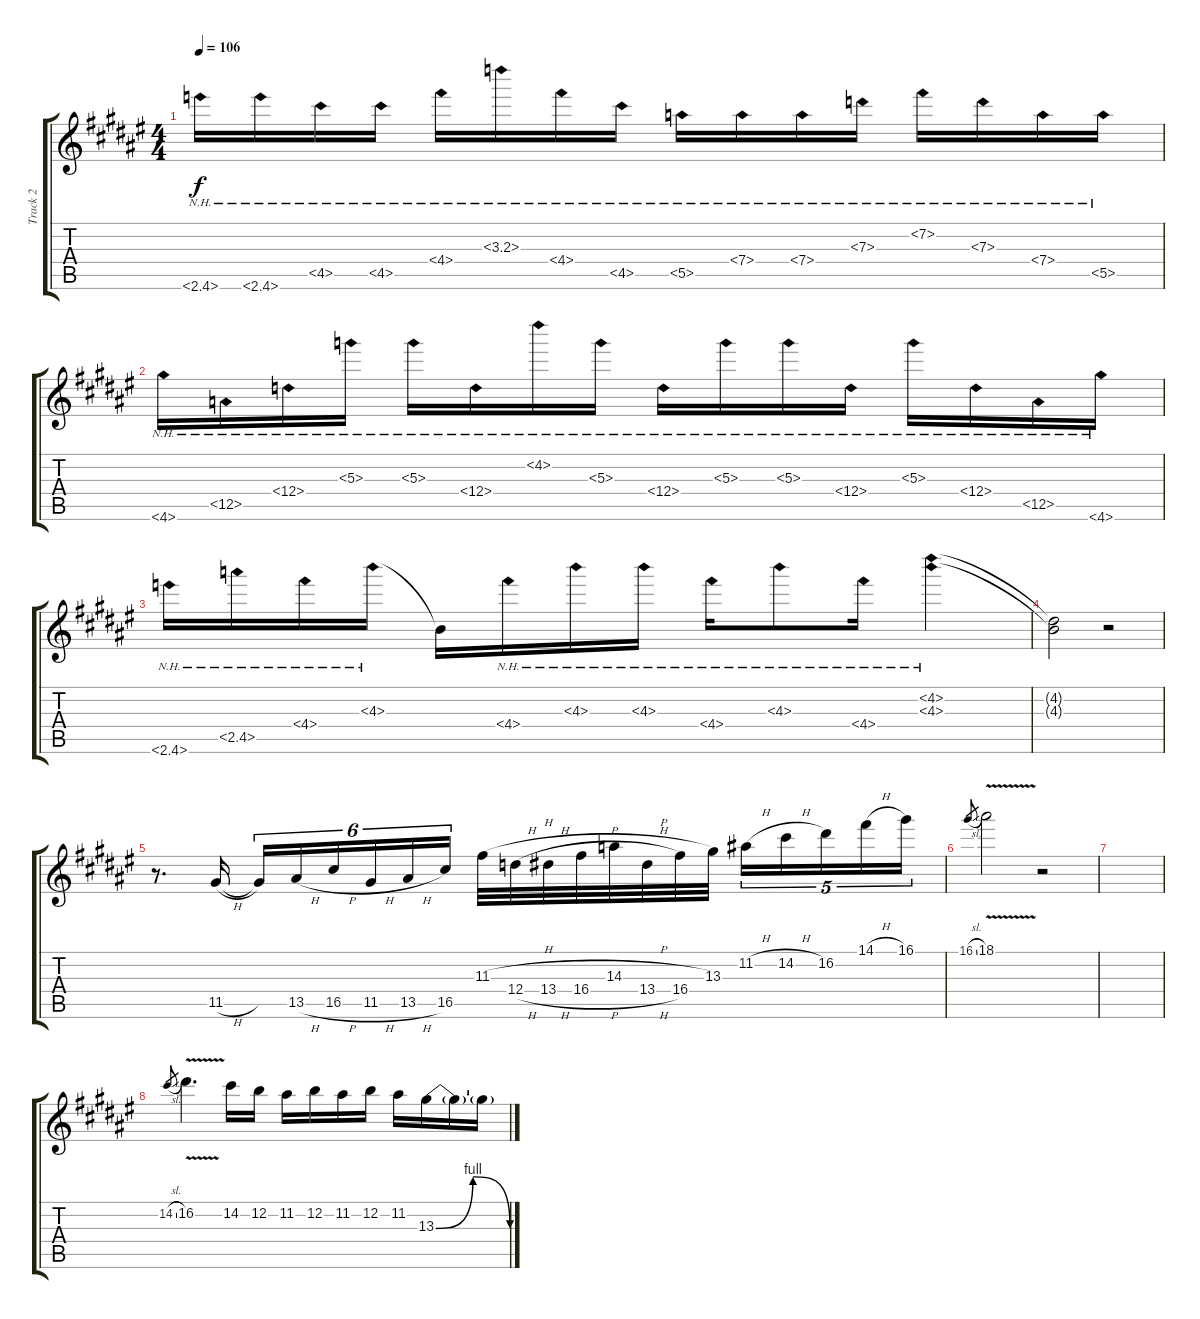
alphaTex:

\track ("Track 2" "Track 2") {instrument overdrivenguitar}
\staff {score tabs}
\tuning (E4 B3 G3 D3 A2 E2) {hide}
\ts (4 4)
\tempo 106
\clef g2
\ks f#
2.6{nh}.16{dy f} 2.6{nh}.16 4.5{nh}.16 4.5{nh}.16 4.4{nh}.16 3.3{nh}.16 4.4{nh}.16 4.5{nh}.16 5.5{nh}.16 7.4{nh}.16 7.4{nh}.16 7.3{nh}.16 7.2{nh}.16 7.3{nh}.16 7.4{nh}.16 5.5{nh}.16 |
4.6{nh}.16 6.5{nh}.16 6.4{nh}.16 5.3{nh}.16 5.3{nh}.16 6.4{nh}.16 4.2{nh}.16 5.3{nh}.16 6.4{nh}.16 5.3{nh}.16 5.3{nh}.16 6.4{nh}.16 5.3{nh}.16 6.4{nh}.16 6.5{nh}.16 4.6{nh}.16 |
2.6{nh}.16 2.5{nh}.16 4.4{nh}.16 4.3{nh}.16 4.3{t}.16 4.4{nh}.16 4.3{nh}.16 4.3{nh}.16 4.4{nh}.16 4.3{nh}.8 4.4{nh}.16 (4.2{nh} 4.3{nh}).4 |
(4.2{t} 4.3{t}).2 r.2 |
r.8{d instrument distortionguitar} 11.5{h}.16 11.5{t}.16{tu (6 4)} 13.5{h}.16{tu (6 4)} 16.5{h}.16{tu (6 4)} 11.5{h}.16{tu (6 4)} 13.5{h}.16{tu (6 4)} 16.5.16{tu (6 4)} 11.3{h}.32 12.4{h}.32 13.4{h}.32 16.4{h}.32 14.3{h}.32 13.4{h}.32 16.4.32 13.3.32 11.2{h}.16{tu (5 4)} 14.2{h}.16{tu (5 4)} 16.2.16{tu (5 4)} 14.1{h}.16{tu (5 4)} 16.1.16{tu (5 4)} |
16.1{sl}.8{gr} 18.1{v}.2 r.2 |
|
14.2{sl}.8{gr} 16.2{v}.4{d} 14.2.16 12.2.16 11.2.16 12.2.16 11.2.16 12.2.16 11.2.16 13.3{be (bendrelease 0 0 30 4 30 4 60 0)}.16 13.3{t}.16 13.3{t}.16
